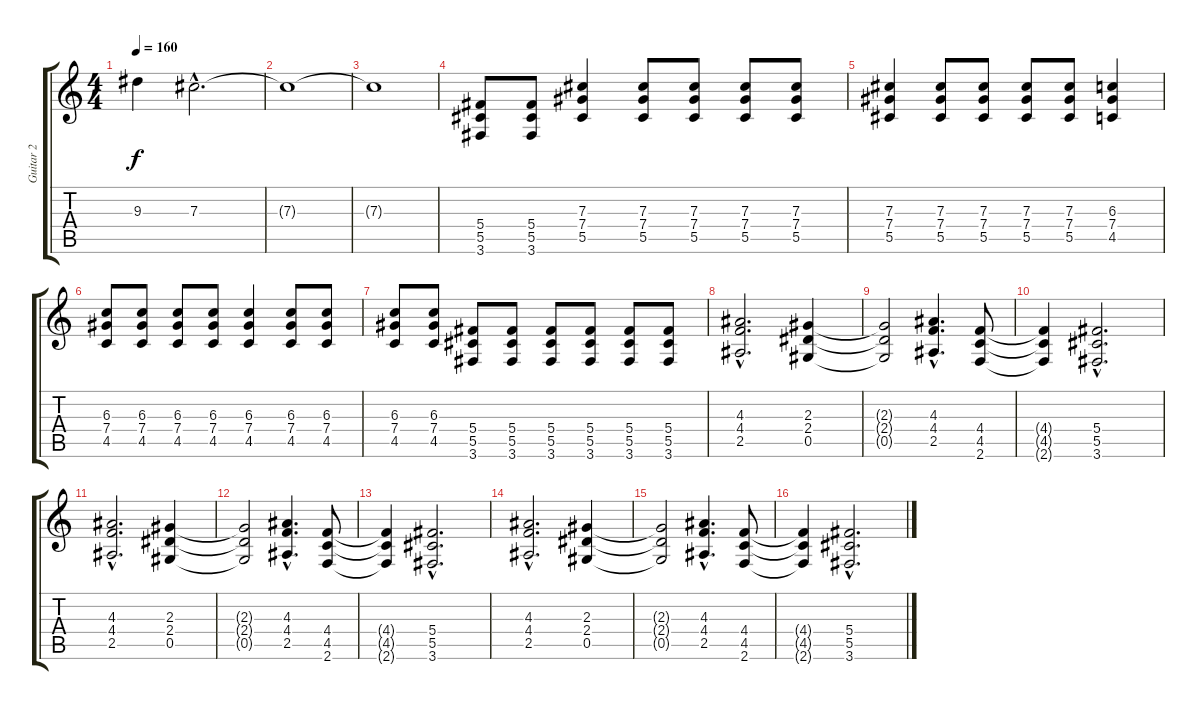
\track ("Guitar 2" "Guitar 2") {instrument distortionguitar}
\staff {score tabs}
\tuning (Eb4 Bb3 Gb3 Db3 Ab2 Eb2) {hide}
\ts (4 4)
\tempo 160
\clef g2
\ks c
9.3{t}.4{dy f} 7.3{hac}.2{d} |
7.3{t}.1 |
7.3{t}.1 |
(5.4 5.5 3.6).8 (5.4 5.5 3.6).8 (7.3 7.4 5.5).4 (7.3 7.4 5.5).8 (7.3 7.4 5.5).8 (7.3 7.4 5.5).8 (7.3 7.4 5.5).8 |
(7.3 7.4 5.5).4 (7.3 7.4 5.5).8 (7.3 7.4 5.5).8 (7.3 7.4 5.5).8 (7.3 7.4 5.5).8 (6.3 7.4 4.5).4 |
(6.3 7.4 4.5).8 (6.3 7.4 4.5).8 (6.3 7.4 4.5).8 (6.3 7.4 4.5).8 (6.3 7.4 4.5).4 (6.3 7.4 4.5).8 (6.3 7.4 4.5).8 |
(6.3 7.4 4.5).8 (6.3 7.4 4.5).8 (5.4 5.5 3.6).8 (5.4 5.5 3.6).8 (5.4 5.5 3.6).8 (5.4 5.5 3.6).8 (5.4 5.5 3.6).8 (5.4 5.5 3.6).8 |
(4.3{hac} 4.4{hac} 2.5{hac}).2{d} (2.3 2.4 0.5).4 |
(2.3{t} 2.4{t} 0.5{t}).2 (4.3{hac} 4.4{hac} 2.5{hac}).4{d} (4.4 4.5 2.6).8 |
(4.4{t} 4.5{t} 2.6{t}).4 (5.4{hac} 5.5{hac} 3.6{hac}).2{d} |
(4.3{hac} 4.4{hac} 2.5{hac}).2{d} (2.3 2.4 0.5).4 |
(2.3{t} 2.4{t} 0.5{t}).2 (4.3{hac} 4.4{hac} 2.5{hac}).4{d} (4.4 4.5 2.6).8 |
(4.4{t} 4.5{t} 2.6{t}).4 (5.4{hac} 5.5{hac} 3.6{hac}).2{d} |
(4.3{hac} 4.4{hac} 2.5{hac}).2{d} (2.3 2.4 0.5).4 |
(2.3{t} 2.4{t} 0.5{t}).2 (4.3{hac} 4.4{hac} 2.5{hac}).4{d} (4.4 4.5 2.6).8 |
(4.4{t} 4.5{t} 2.6{t}).4 (5.4{hac} 5.5{hac} 3.6{hac}).2{d}
